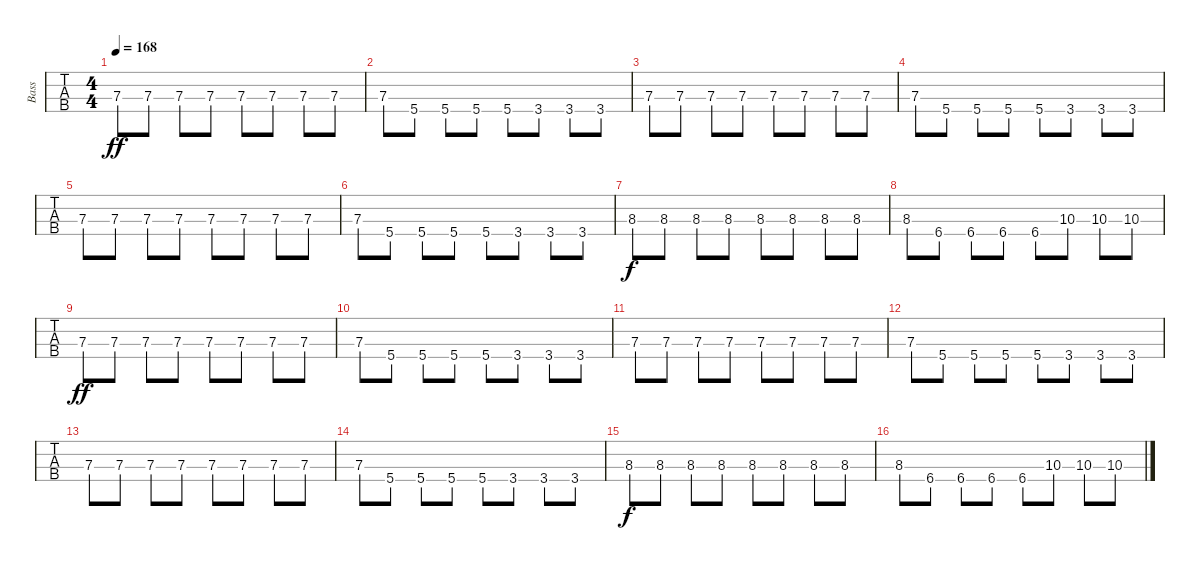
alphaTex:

\track ("Bass" "Bass") {instrument electricbassfinger}
\staff {tabs}
\tuning (G2 D2 A1 E1) {hide}
\ts (4 4)
\tempo 168
\clef f4
\ks c
7.3.8{dy ff instrument electricbassfinger} 7.3.8 7.3.8 7.3.8 7.3.8 7.3.8 7.3.8 7.3.8 |
7.3.8 5.4.8 5.4.8 5.4.8 5.4.8 3.4.8 3.4.8 3.4.8 |
7.3.8 7.3.8 7.3.8 7.3.8 7.3.8 7.3.8 7.3.8 7.3.8 |
7.3.8 5.4.8 5.4.8 5.4.8 5.4.8 3.4.8 3.4.8 3.4.8 |
7.3.8 7.3.8 7.3.8 7.3.8 7.3.8 7.3.8 7.3.8 7.3.8 |
7.3.8 5.4.8 5.4.8 5.4.8 5.4.8 3.4.8 3.4.8 3.4.8 |
8.3.8{dy f} 8.3.8 8.3.8 8.3.8 8.3.8 8.3.8 8.3.8 8.3.8 |
8.3.8 6.4.8 6.4.8 6.4.8 6.4.8 10.3.8 10.3.8 10.3.8 |
7.3.8{dy ff} 7.3.8 7.3.8 7.3.8 7.3.8 7.3.8 7.3.8 7.3.8 |
7.3.8 5.4.8 5.4.8 5.4.8 5.4.8 3.4.8 3.4.8 3.4.8 |
7.3.8 7.3.8 7.3.8 7.3.8 7.3.8 7.3.8 7.3.8 7.3.8 |
7.3.8 5.4.8 5.4.8 5.4.8 5.4.8 3.4.8 3.4.8 3.4.8 |
7.3.8 7.3.8 7.3.8 7.3.8 7.3.8 7.3.8 7.3.8 7.3.8 |
7.3.8 5.4.8 5.4.8 5.4.8 5.4.8 3.4.8 3.4.8 3.4.8 |
8.3.8{dy f} 8.3.8 8.3.8 8.3.8 8.3.8 8.3.8 8.3.8 8.3.8 |
8.3.8 6.4.8 6.4.8 6.4.8 6.4.8 10.3.8 10.3.8 10.3.8
